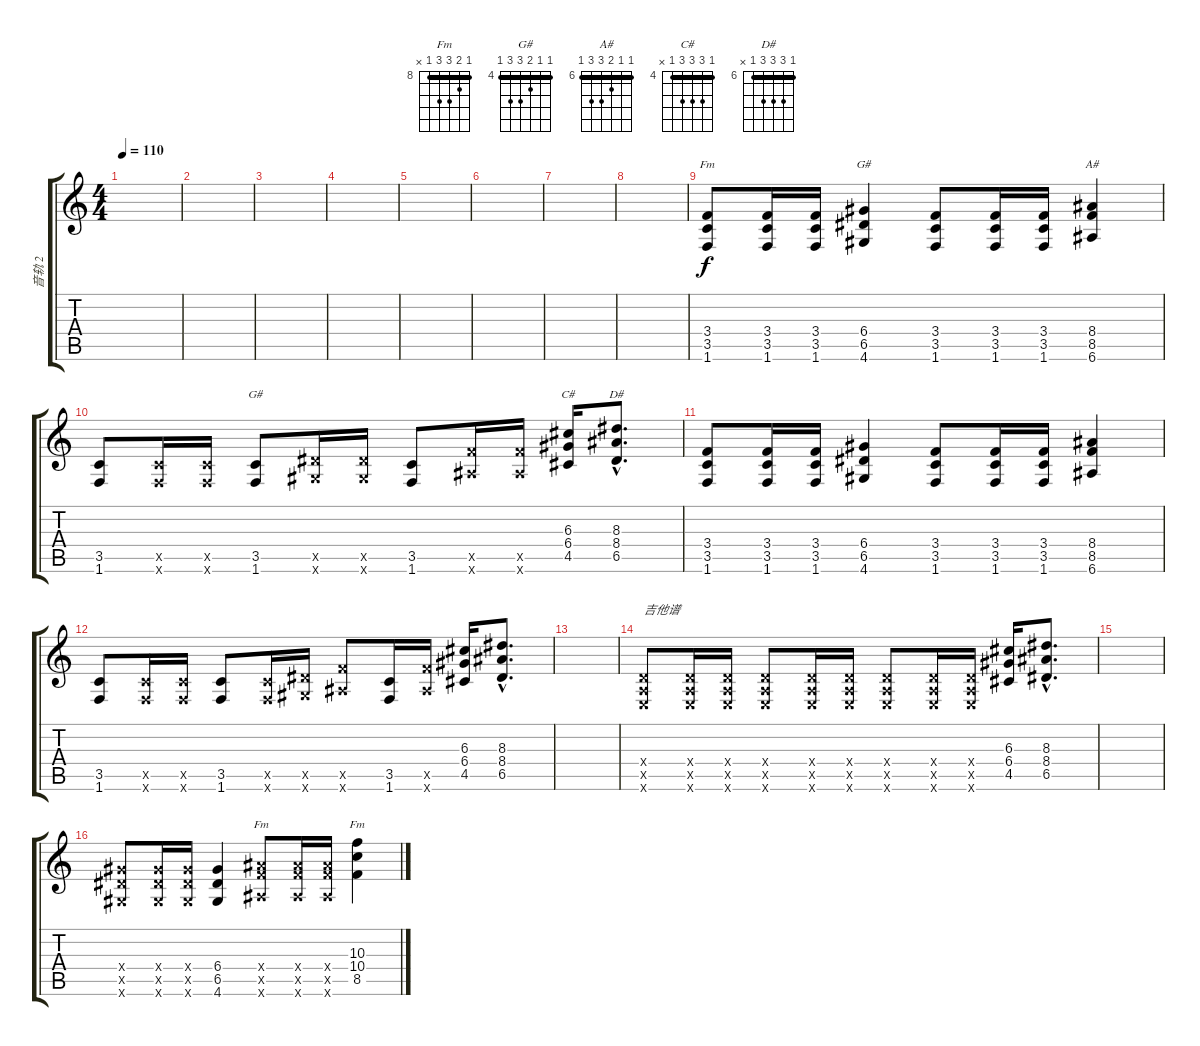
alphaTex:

\track ("音轨 2" "音轨 2") {instrument distortionguitar}
\staff {score tabs}
\tuning (E4 B3 G3 D3 A2 E2) {hide}
\chord ("Fm" 1 1 1 3 3 1) {barre 1}
\chord ("G#" 11 13 13 13 11 x) {firstfret 11 barre 11}
\chord ("A#" 6 6 7 8 8 6) {firstfret 6 barre 6}
\chord ("G#" 4 4 5 6 6 4) {firstfret 4 barre 4}
\chord ("C#" 4 6 6 6 4 x) {firstfret 4 barre 4}
\chord ("D#" 6 8 8 8 6 x) {firstfret 6 barre 6}
\chord ("Fm" 13 13 13 15 15 13) {firstfret 13 barre 13}
\chord ("Fm" 8 9 10 10 8 x) {firstfret 8 barre 8}
\ts (4 4)
\tempo 110
\clef g2
\ks c
|
|
|
|
|
|
|
|
(3.4 3.5 1.6).8{ch "Fm"} (3.4 3.5 1.6).16 (3.4 3.5 1.6).16 (6.4 6.5 4.6).4{ch "G#"} (3.4 3.5 1.6).8 (3.4 3.5 1.6).16 (3.4 3.5 1.6).16 (8.4 8.5 6.6).4{ch "A#"} |
(3.5 1.6).8 (3.5{x} 1.6{x}).16 (3.5{x} 1.6{x}).16 (3.5 1.6).8{ch "G#"} (6.5{x} 4.6{x}).16 (6.5{x} 4.6{x}).16 (3.5 1.6).8 (8.5{x} 6.6{x}).16 (8.5{x} 6.6{x}).16 (6.3 6.4 4.5).16{ch "C#"} (8.3{hac} 8.4{hac} 6.5{hac}).8{d ch "D#"} |
(3.4 3.5 1.6).8 (3.4 3.5 1.6).16 (3.4 3.5 1.6).16 (6.4 6.5 4.6).4 (3.4 3.5 1.6).8 (3.4 3.5 1.6).16 (3.4 3.5 1.6).16 (8.4 8.5 6.6).4 |
(3.5 1.6).8 (3.5{x} 1.6{x}).16 (3.5{x} 1.6{x}).16 (3.5 1.6).8 (3.5{x} 1.6{x}).16 (6.5{x} 4.6{x}).16 (8.5{x} 6.6{x}).8 (3.5 1.6).16 (8.5{x} 6.6{x}).16 (6.3 6.4 4.5).16 (8.3{hac} 8.4{hac} 6.5{hac}).8{d} |
|
(0.4{x} 0.5{x} 0.6{x}).8{txt "吉他谱"} (0.4{x} 0.5{x} 0.6{x}).16 (0.4{x} 0.5{x} 0.6{x}).16 (0.4{x} 0.5{x} 0.6{x}).8 (0.4{x} 0.5{x} 0.6{x}).16 (0.4{x} 0.5{x} 0.6{x}).16 (0.4{x} 0.5{x} 0.6{x}).8 (0.4{x} 0.5{x} 0.6{x}).16 (0.4{x} 0.5{x} 0.6{x}).16 (6.3 6.4 4.5).16 (8.3{hac} 8.4{hac} 6.5{hac}).8{d} |
|
(6.4{x} 6.5{x} 4.6{x}).8 (6.4{x} 6.5{x} 4.6{x}).16 (6.4{x} 6.5{x} 4.6{x}).16 (6.4 6.5 4.6).4 (8.4{x} 8.5{x} 6.6{x}).8{ch "Fm"} (8.4{x} 8.5{x} 6.6{x}).16 (8.4{x} 8.5{x} 6.6{x}).16 (10.3 10.4 8.5).4{ch "Fm"}
